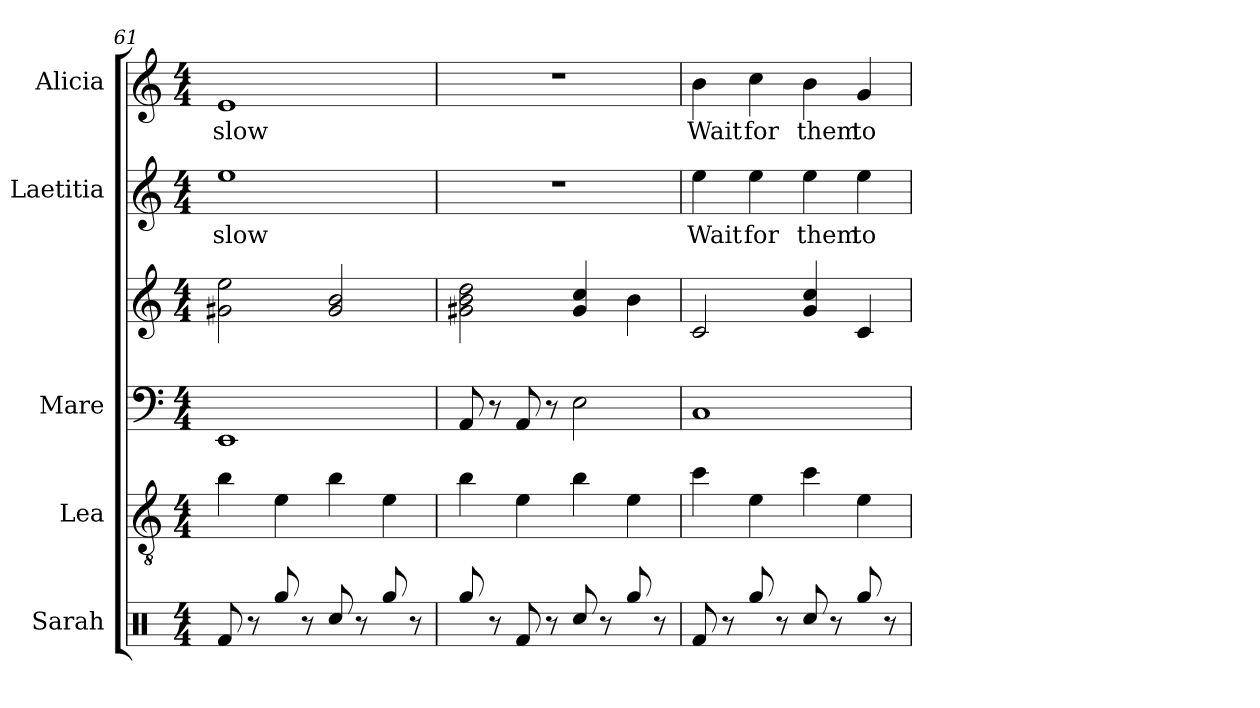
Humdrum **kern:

**kern	**kern	**kern	**kern	**kern	**text	**kern	**text
*part5	*part4	*part3	*part3	*part2	*part2	*part1	*part1
*staff6	*staff5	*staff4	*staff3	*staff2	*staff2	*staff1	*staff1
*I"Sarah	*I"Lea	*I"Mare	*	*I"Laetitia	*	*I"Alicia	*
*	*I'Lea	*I'Mare	*	*I'Laeti	*	*I'Alicia	*
*clefX	*clefGv2	*clefF4	*clefG2	*clefG2	*	*clefG2	*
*k[]	*k[]	*k[]	*k[]	*k[]	*	*k[]	*
*M4/4	*M4/4	*M4/4	*M4/4	*M4/4	*	*M4/4	*
=61	=61	=61	=61	=61	=61	=61	=61
8Rf/	4b\	1EE	2g#X\ 2ee\	1ee	slow	1e	slow
8r	.	.	.	.	.	.	.
8Rgg/	4e\	.	.	.	.	.	.
8r	.	.	.	.	.	.	.
8Rcc/	4b\	.	2g#/ 2b/	.	.	.	.
8r	.	.	.	.	.	.	.
8Rgg/	4e\	.	.	.	.	.	.
8r	.	.	.	.	.	.	.
=62	=62	=62	=62	=62	=62	=62	=62
8Rgg/	4b\	8AA/	2g#X\ 2b\ 2dd\	1r	.	1r	.
8r	.	8r	.	.	.	.	.
8Rf/	4e\	8AA/	.	.	.	.	.
8r	.	8r	.	.	.	.	.
8Rcc/	4b\	2E\	4g#/ 4cc/	.	.	.	.
8r	.	.	.	.	.	.	.
8Rgg/	4e\	.	4b\	.	.	.	.
8r	.	.	.	.	.	.	.
!!LO:LB:g=z
=63	=63	=63	=63	=63	=63	=63	=63
8Rf/	4cc\	1C	2c/	4ee\	Wait	4b\	Wait
8r	.	.	.	.	.	.	.
8Rgg/	4e\	.	.	4ee\	for	4cc\	for
8r	.	.	.	.	.	.	.
8Rcc/	4cc\	.	4g/ 4cc/	4ee\	them	4b\	them
8r	.	.	.	.	.	.	.
8Rgg/	4e\	.	4c/	4ee\	to	4g/	to
8r	.	.	.	.	.	.	.
=	=	=	=	=	=	=	=
*-	*-	*-	*-	*-	*-	*-	*-
